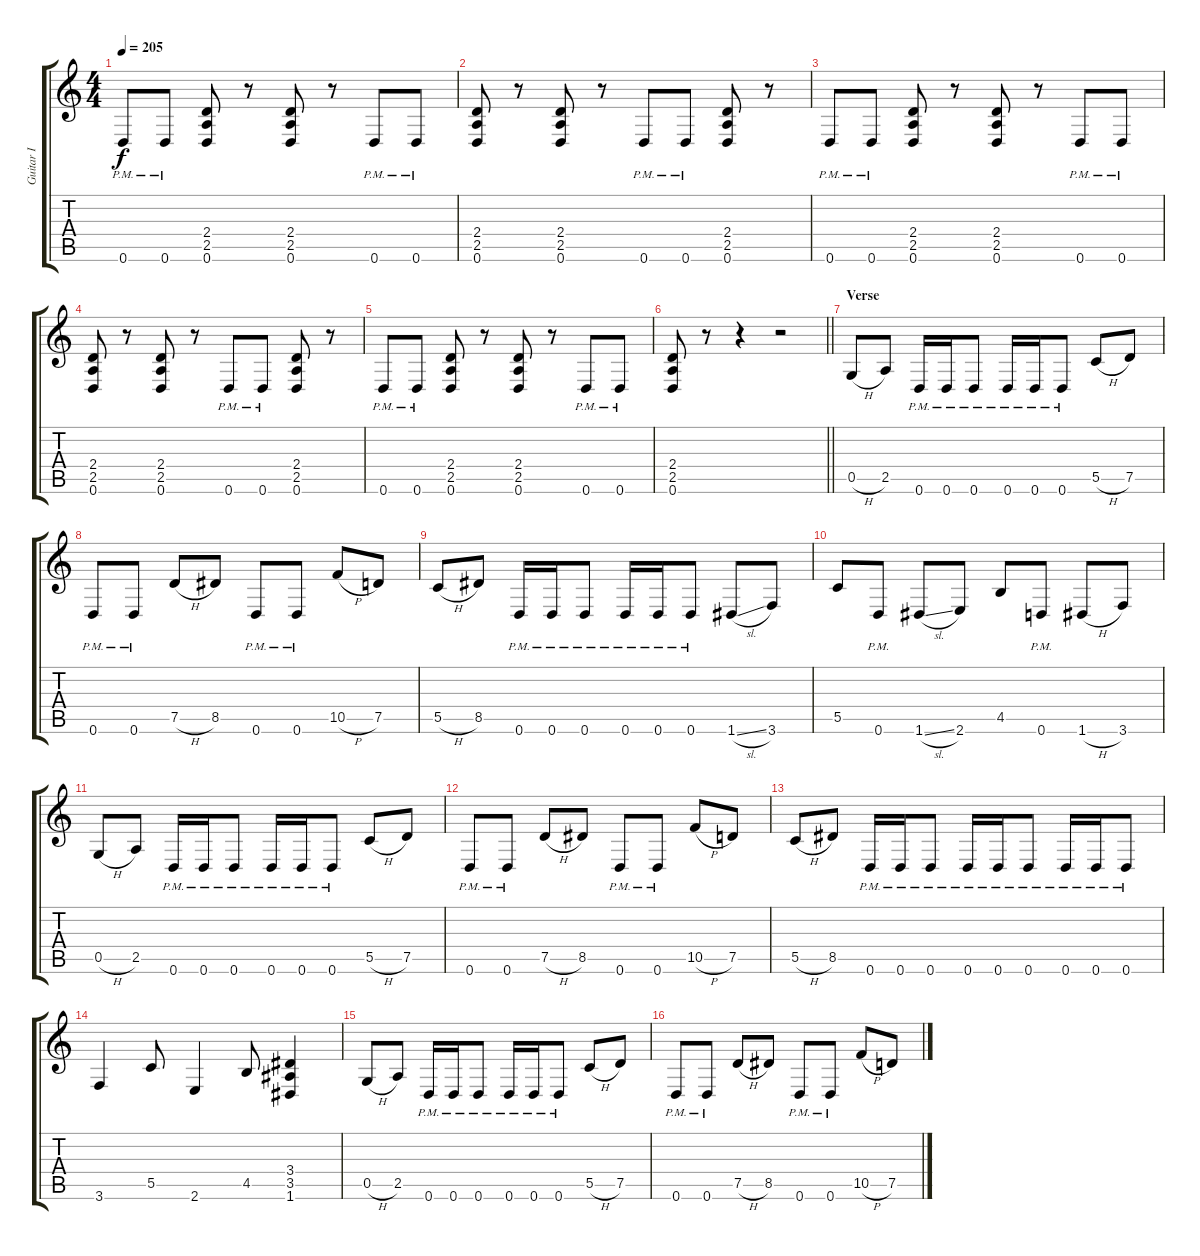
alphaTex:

\track ("Guitar I" "Guitar I") {instrument distortionguitar}
\staff {score tabs}
\tuning (D4 A3 F3 C3 G2 D2) {hide}
\ts (4 4)
\tempo 205
\clef g2
\ks c
0.6{pm}.8{dy f} 0.6{pm}.8 (2.4 2.5 0.6).8 r.8 (2.4 2.5 0.6).8 r.8 0.6{pm}.8 0.6{pm}.8 |
(2.4 2.5 0.6).8 r.8 (2.4 2.5 0.6).8 r.8 0.6{pm}.8 0.6{pm}.8 (2.4 2.5 0.6).8 r.8 |
0.6{pm}.8 0.6{pm}.8 (2.4 2.5 0.6).8 r.8 (2.4 2.5 0.6).8 r.8 0.6{pm}.8 0.6{pm}.8 |
(2.4 2.5 0.6).8 r.8 (2.4 2.5 0.6).8 r.8 0.6{pm}.8 0.6{pm}.8 (2.4 2.5 0.6).8 r.8 |
0.6{pm}.8 0.6{pm}.8 (2.4 2.5 0.6).8 r.8 (2.4 2.5 0.6).8 r.8 0.6{pm}.8 0.6{pm}.8 |
\barLineRight lightlight
(2.4 2.5 0.6).8 r.8 r.4 r.2 |
\section ("" "Verse")
0.5{h}.8 2.5.8 0.6{pm}.16 0.6{pm}.16 0.6{pm}.8 0.6{pm}.16 0.6{pm}.16 0.6{pm}.8 5.5{h}.8 7.5.8 |
0.6{pm}.8 0.6{pm}.8 7.5{h}.8 8.5.8 0.6{pm}.8 0.6{pm}.8 10.5{h}.8 7.5.8 |
5.5{h}.8 8.5.8 0.6{pm}.16 0.6{pm}.16 0.6{pm}.8 0.6{pm}.16 0.6{pm}.16 0.6{pm}.8 1.6{sl}.8 3.6.8 |
5.5.8 0.6{pm}.8 1.6{sl}.8 2.6.8 4.5.8 0.6{pm}.8 1.6{h}.8 3.6.8 |
0.5{h}.8 2.5.8 0.6{pm}.16 0.6{pm}.16 0.6{pm}.8 0.6{pm}.16 0.6{pm}.16 0.6{pm}.8 5.5{h}.8 7.5.8 |
0.6{pm}.8 0.6{pm}.8 7.5{h}.8 8.5.8 0.6{pm}.8 0.6{pm}.8 10.5{h}.8 7.5.8 |
5.5{h}.8 8.5.8 0.6{pm}.16 0.6{pm}.16 0.6{pm}.8 0.6{pm}.16 0.6{pm}.16 0.6{pm}.8 0.6{pm}.16 0.6{pm}.16 0.6{pm}.8 |
3.6.4 5.5.8 2.6.4 4.5.8 (3.4 3.5 1.6).4 |
0.5{h}.8 2.5.8 0.6{pm}.16 0.6{pm}.16 0.6{pm}.8 0.6{pm}.16 0.6{pm}.16 0.6{pm}.8 5.5{h}.8 7.5.8 |
0.6{pm}.8 0.6{pm}.8 7.5{h}.8 8.5.8 0.6{pm}.8 0.6{pm}.8 10.5{h}.8 7.5.8
